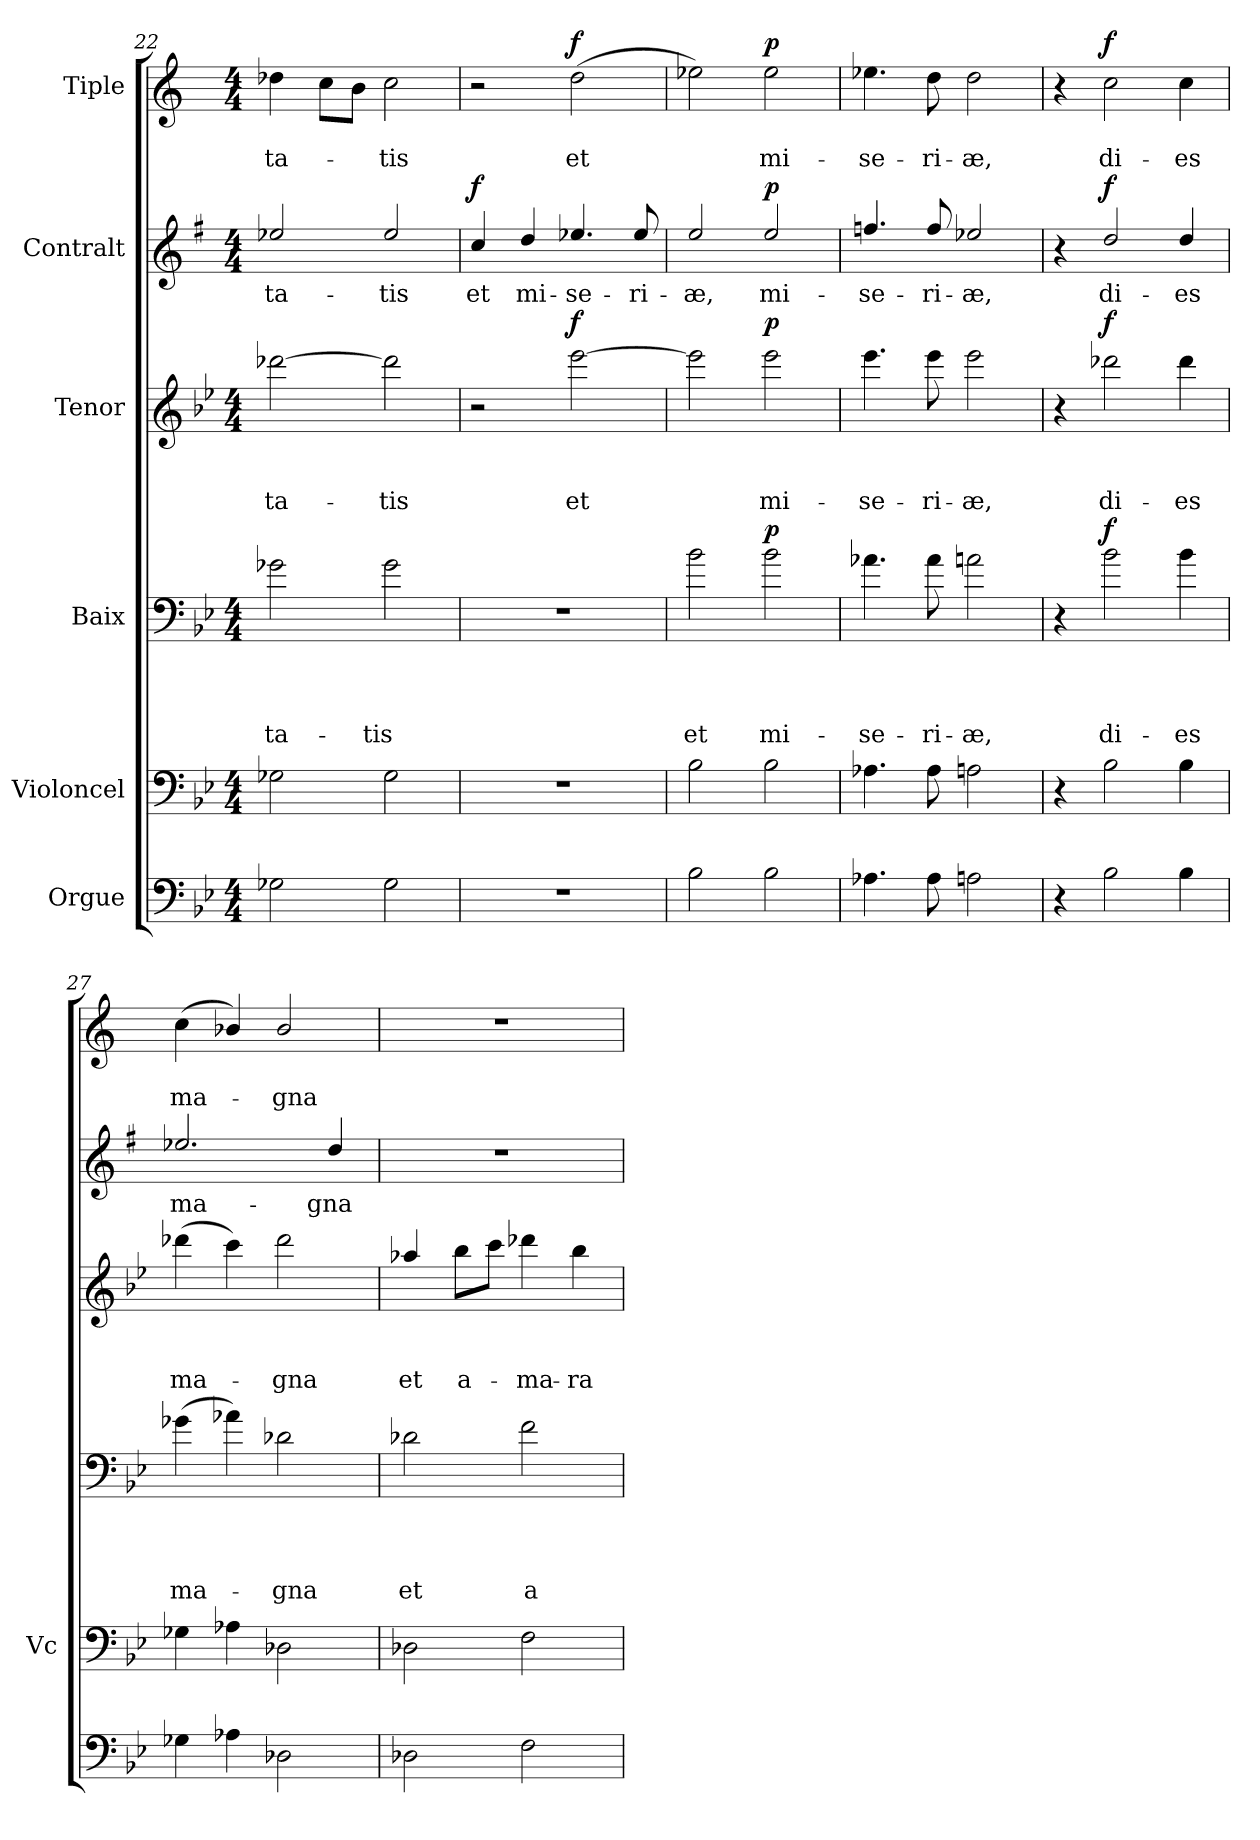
**kern	**kern	**kern	**text	**text	**text	**text	**dynam	**kern	**text	**text	**text	**dynam	**kern	**text	**dynam	**kern	**text	**text	**dynam
*part6	*part5	*part4	*part4	*part4	*part4	*part4	*part4	*part3	*part3	*part3	*part3	*part3	*part2	*part2	*part2	*part1	*part1	*part1	*part1
*staff6	*staff5	*staff4	*staff4	*staff4	*staff4	*staff4	*staff4	*staff3	*staff3	*staff3	*staff3	*staff3	*staff2	*staff2	*staff2	*staff1	*staff1	*staff1	*staff1
*I"Orgue	*I"Violoncel	*I"Baix	*	*	*	*	*	*I"Tenor	*	*	*	*	*I"Contralt	*	*	*I"Tiple	*	*	*
*	*I'Vc	*	*	*	*	*	*	*	*	*	*	*	*	*	*	*	*	*	*
*clefF4	*clefF4	*clefF4	*	*	*	*	*	*clefG2	*	*	*	*	*clefG2	*	*	*clefG2	*	*	*
*	*	*ITrd12c21	*	*	*	*	*	*ITrd8c14	*	*	*	*	*ITrd5c9	*	*	*ITrd1c2	*	*	*
*k[b-e-]	*k[b-e-]	*k[b-e-]	*	*	*	*	*	*k[b-e-]	*	*	*	*	*k[b-e-]	*	*	*k[b-e-]	*	*	*
*B-:	*B-:	*B-:	*	*	*	*	*	*B-:	*	*	*	*	*B-:	*	*	*B-:	*	*	*
*M4/4	*M4/4	*M4/4	*	*	*	*	*	*M4/4	*	*	*	*	*M4/4	*	*	*M4/4	*	*	*
=22	=22	=22	=22	=22	=22	=22	=22	=22	=22	=22	=22	=22	=22	=22	=22	=22	=22	=22	=22
!	!	!	!	!	!	!LO:LY:b	!	!	!	!	!LO:LY:b	!	!	!LO:LY:b	!	!	!	!LO:LY:b	!
2G-X\	2G-X\	2G-X\	.	.	.	-ta-	.	[>2dd-X\	.	.	ta-	.	2g-X/	-ta-	.	4cc-X\	.	-ta-	.
.	.	.	.	.	.	.	.	.	.	.	.	.	.	.	.	8b-\L	.	.	.
.	.	.	.	.	.	.	.	.	.	.	.	.	.	.	.	8a\J	.	.	.
!	!	!	!	!	!	!LO:LY:b	!	!	!	!	!LO:LY:b	!	!	!LO:LY:b	!	!	!	!LO:LY:b	!
2G-\	2G-\	2G-\	.	.	.	-tis	.	2dd-\]	.	.	-tis	.	2g-/	-tis	.	2b-\	.	-tis	.
!!LO:LB:g=z
=23	=23	=23	=23	=23	=23	=23	=23	=23	=23	=23	=23	=23	=23	=23	=23	=23	=23	=23	=23
!	!	!	!	!	!	!	!	!	!	!	!	!	!	!LO:LY:b	!LO:DY:a	!	!	!	!
1r	1r	1r	.	.	.	.	.	2r	.	.	.	.	4e-/	et	f	2r	.	.	.
!	!	!	!	!	!	!	!	!	!	!	!	!	!	!LO:LY:b	!	!	!	!	!
.	.	.	.	.	.	.	.	.	.	.	.	.	4f/	mi-	.	.	.	.	.
!	!	!	!	!	!	!	!	!	!	!	!LO:LY:b	!LO:DY:a	!	!LO:LY:b	!	!	!	!LO:LY:b	!LO:DY:a
.	.	.	.	.	.	.	.	[>2ee-\	.	.	et	f	4.g-X/	-se-	.	(>2cc\	.	et	f
!	!	!	!	!	!	!	!	!	!	!	!	!	!	!LO:LY:b	!	!	!	!	!
.	.	.	.	.	.	.	.	.	.	.	.	.	8g-/	-ri-	.	.	.	.	.
=24	=24	=24	=24	=24	=24	=24	=24	=24	=24	=24	=24	=24	=24	=24	=24	=24	=24	=24	=24
!	!	!	!	!	!	!LO:LY:b	!	!	!	!	!	!	!	!LO:LY:b	!	!	!	!	!
2B-\	2B-\	2B-\	.	.	.	et	.	2ee-\]	.	.	.	.	2g/	-æ,	.	2dd-X\)	.	.	.
!	!	!	!	!	!	!LO:LY:b	!LO:DY:a	!	!	!	!LO:LY:b	!LO:DY:a	!	!LO:LY:b	!LO:DY:a	!	!	!LO:LY:b	!LO:DY:a
2B-\	2B-\	2B-\	.	.	.	mi-	p	2ee-\	.	.	mi-	p	2g/	mi-	p	2dd-\	.	mi-	p
=25	=25	=25	=25	=25	=25	=25	=25	=25	=25	=25	=25	=25	=25	=25	=25	=25	=25	=25	=25
!	!	!	!	!	!	!LO:LY:b	!	!	!	!	!LO:LY:b	!	!	!LO:LY:b	!	!	!	!LO:LY:b	!
4.A-X\	4.A-X\	4.A-X\	.	.	.	-se-	.	4.ee-\	.	.	-se-	.	4.a-X/	-se-	.	4.dd-X\	.	-se-	.
!	!	!	!	!	!	!LO:LY:b	!	!	!	!	!LO:LY:b	!	!	!LO:LY:b	!	!	!	!LO:LY:b	!
8A-\	8A-\	8A-\	.	.	.	-ri-	.	8ee-\	.	.	-ri-	.	8a-/	-ri-	.	8cc\	.	-ri-	.
!	!	!	!	!	!	!LO:LY:b	!	!	!	!	!LO:LY:b	!	!	!LO:LY:b	!	!	!	!LO:LY:b	!
2An\	2An\	2An\	.	.	.	-æ,	.	2ee-\	.	.	-æ,	.	2g-X/	-æ,	.	2cc\	.	-æ,	.
=26	=26	=26	=26	=26	=26	=26	=26	=26	=26	=26	=26	=26	=26	=26	=26	=26	=26	=26	=26
4r	4r	4r	.	.	.	.	.	4r	.	.	.	.	4r	.	.	4r	.	.	.
!	!	!	!	!	!	!LO:LY:b	!LO:DY:a	!	!	!	!LO:LY:b	!LO:DY:a	!	!LO:LY:b	!LO:DY:a	!	!	!LO:LY:b	!LO:DY:a
2B-\	2B-\	2B-\	.	.	.	di-	f	2dd-X\	.	.	di-	f	2f/	di-	f	2b-\	.	di-	f
!	!	!	!	!	!	!LO:LY:b	!	!	!	!	!LO:LY:b	!	!	!LO:LY:b	!	!	!	!LO:LY:b	!
4B-\	4B-\	4B-\	.	.	.	-es	.	4dd-\	.	.	-es	.	4f/	-es	.	4b-\	.	-es	.
=27	=27	=27	=27	=27	=27	=27	=27	=27	=27	=27	=27	=27	=27	=27	=27	=27	=27	=27	=27
!	!	!	!	!	!	!LO:LY:b	!	!	!	!	!LO:LY:b	!	!	!LO:LY:b	!	!	!	!LO:LY:b	!
4G-X\	4G-X\	(>4G-X\	.	.	.	ma-	.	(>4dd-X\	.	.	ma-	.	2.g-X/	ma-	.	(>4b-\	.	ma-	.
4A-X\	4A-X\	4A-X\)	.	.	.	.	.	4cc\)	.	.	.	.	.	.	.	4a-X/)	.	.	.
!	!	!	!	!	!	!LO:LY:b	!	!	!	!	!LO:LY:b	!	!	!	!	!	!	!LO:LY:b	!
2D-X\	2D-X\	2D-X\	.	.	.	-gna	.	2dd-\	.	.	-gna	.	.	.	.	2a-/	.	-gna	.
!	!	!	!	!	!	!	!	!	!	!	!	!	!	!LO:LY:b	!	!	!	!	!
.	.	.	.	.	.	.	.	.	.	.	.	.	4f/	-gna	.	.	.	.	.
!!LO:PB:g=z
=28	=28	=28	=28	=28	=28	=28	=28	=28	=28	=28	=28	=28	=28	=28	=28	=28	=28	=28	=28
!	!	!	!	!	!	!LO:LY:b	!	!	!	!	!LO:LY:b	!	!	!	!	!	!	!	!
2D-X\	2D-X\	2D-X\	.	.	.	et	.	4a-X/	.	.	et	.	1r	.	.	1r	.	.	.
!	!	!	!	!	!	!	!	!	!	!	!LO:LY:b	!	!	!	!	!	!	!	!
.	.	.	.	.	.	.	.	8b-\L	.	.	a-	.	.	.	.	.	.	.	.
.	.	.	.	.	.	.	.	8cc\J	.	.	.	.	.	.	.	.	.	.	.
!	!	!	!	!	!	!LO:LY:b	!	!	!	!	!LO:LY:b	!	!	!	!	!	!	!	!
2F\	2F\	2F\	.	.	.	a-	.	4dd-X\	.	.	-ma-	.	.	.	.	.	.	.	.
!	!	!	!	!	!	!	!	!	!	!	!LO:LY:b	!	!	!	!	!	!	!	!
.	.	.	.	.	.	.	.	4b-\	.	.	-ra	.	.	.	.	.	.	.	.
=	=	=	=	=	=	=	=	=	=	=	=	=	=	=	=	=	=	=	=
*-	*-	*-	*-	*-	*-	*-	*-	*-	*-	*-	*-	*-	*-	*-	*-	*-	*-	*-	*-
